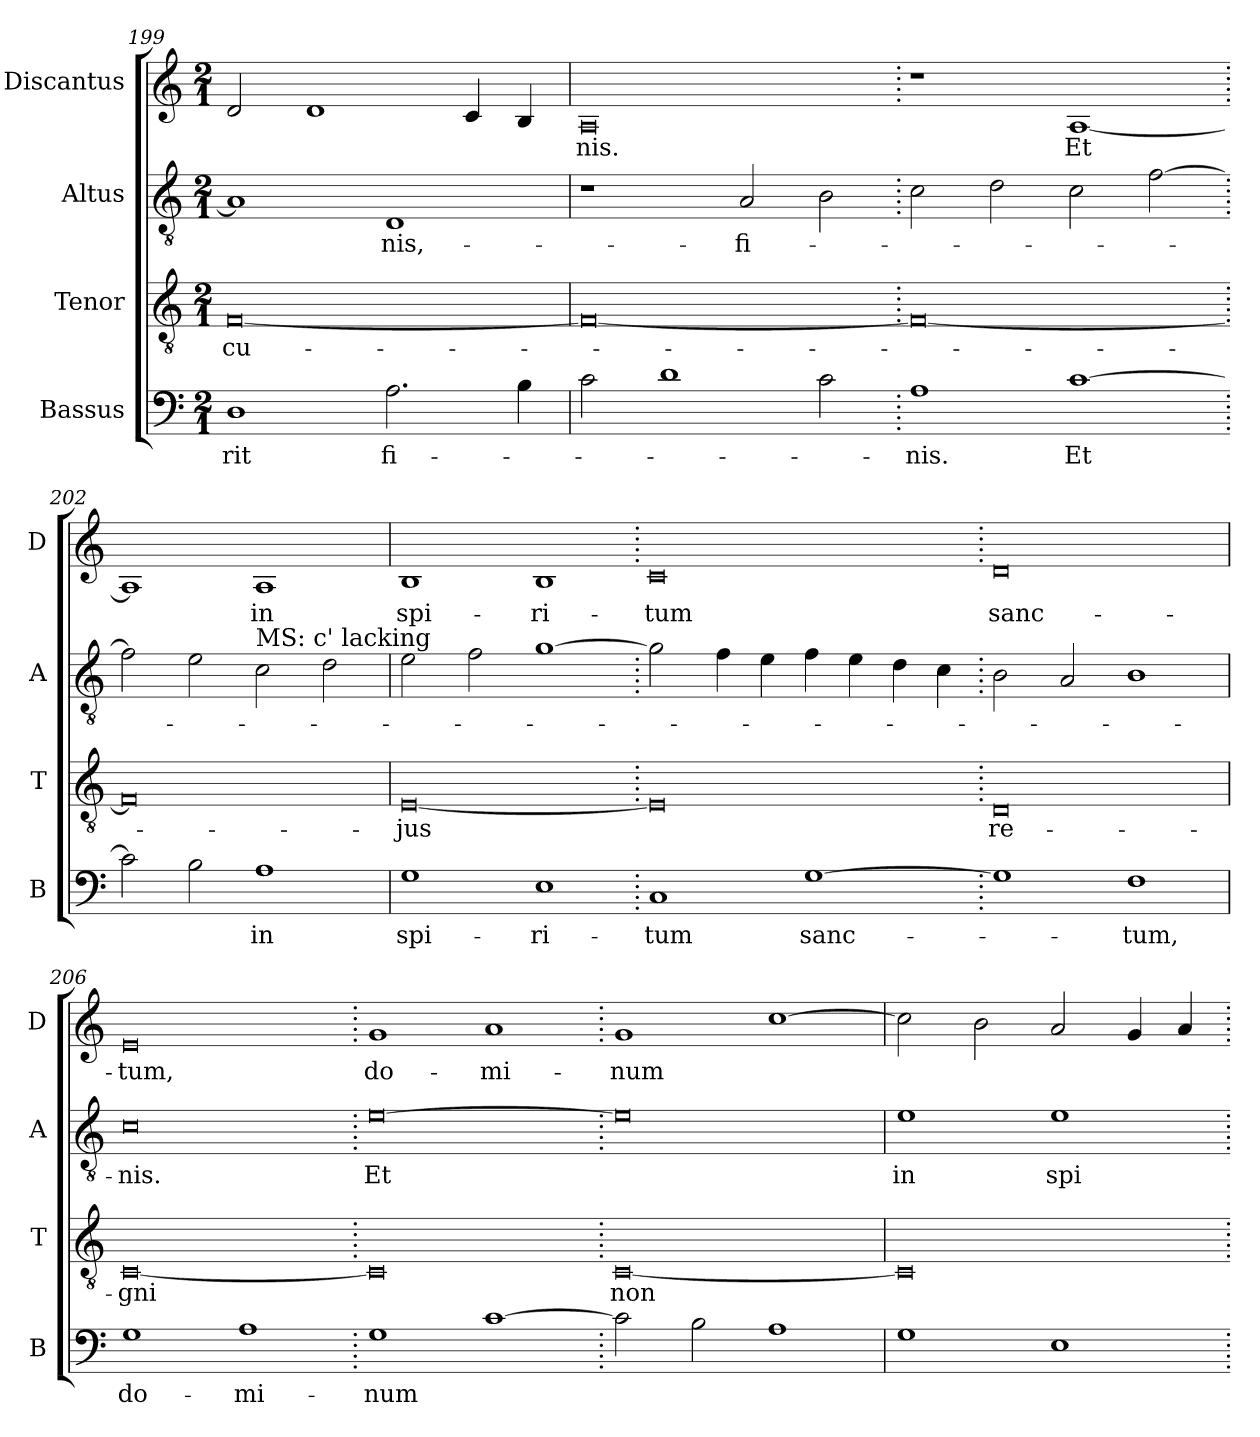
**kern	**text	**kern	**text	**kern	**text	**kern	**text
*part4	*part4	*part3	*part3	*part2	*part2	*part1	*part1
*staff4	*staff4	*staff3	*staff3	*staff2	*staff2	*staff1	*staff1
*I"Bassus	*	*I"Tenor	*	*I"Altus	*	*I"Discantus	*
*I'B	*	*I'T	*	*I'A	*	*I'D	*
*clefF4	*	*clefGv2	*	*clefGv2	*	*clefG2	*
*k[]	*	*k[]	*	*k[]	*	*k[]	*
*M2/1	*	*M2/1	*	*M2/1	*	*M2/1	*
=199	=199	=199	=199	=199	=199	=199	=199
1D	-rit	[0F	cu-	1A]	.	2d	.
.	.	.	.	.	.	1d	.
2.A	fi-	.	.	1D	-nis,-	.	.
.	.	.	.	.	.	4c	.
4B	.	.	.	.	.	4B	.
=200	=200	=200	=200	=200	=200	=200	=200
2c	.	0F_	.	1r	.	0A	-nis.
1d	.	.	.	.	.	.	.
.	.	.	.	2A	-fi-	.	.
2c	.	.	.	2B	.	.	.
=201.	=201.	=201.	=201.	=201.	=201.	=201.	=201.
1A	-nis.	0F_	.	2c	.	1r	.
.	.	.	.	2d	.	.	.
[1c	Et	.	.	2c	.	[1A	Et
.	.	.	.	[2f	.	.	.
=202.	=202.	=202.	=202.	=202.	=202.	=202.	=202.
2c]	.	0F]	.	2f]	.	1A]	.
2B	.	.	.	2e	.	.	.
!	!	!	!	!LO:TX:a:t=MS&colon; c' lacking	!	!	!
1A	in	.	.	2c	.	1A	in
.	.	.	.	2d	.	.	.
=203	=203	=203	=203	=203	=203	=203	=203
1G	spi-	[0E	-jus	2e	.	1B	spi-
.	.	.	.	2f	.	.	.
1E	-ri-	.	.	[1g	.	1B	-ri-
=204.	=204.	=204.	=204.	=204.	=204.	=204.	=204.
1C	-tum	0E]	.	2g]	.	0c	-tum
.	.	.	.	4f	.	.	.
.	.	.	.	4e	.	.	.
[1G	sanc-	.	.	4f	.	.	.
.	.	.	.	4e	.	.	.
.	.	.	.	4d	.	.	.
.	.	.	.	4c	.	.	.
=205.	=205.	=205.	=205.	=205.	=205.	=205.	=205.
1G]	.	0D	re-	2B	.	0d	sanc-
.	.	.	.	2A	.	.	.
1F	-tum,	.	.	1B	.	.	.
=206	=206	=206	=206	=206	=206	=206	=206
1G	do-	[0C	-gni	0c	-nis.	0e	-tum,
1A	-mi-	.	.	.	.	.	.
=207.	=207.	=207.	=207.	=207.	=207.	=207.	=207.
1G	-num	0C]	.	[0e	Et	1g	do-
[1c	.	.	.	.	.	1a	-mi-
=208.	=208.	=208.	=208.	=208.	=208.	=208.	=208.
2c]	.	[0C	non	0e]	.	1g	-num
2B	.	.	.	.	.	.	.
1A	.	.	.	.	.	[1cc	.
=209	=209	=209	=209	=209	=209	=209	=209
1G	.	0C]	.	1e	in	2cc]	.
.	.	.	.	.	.	2b	.
1E	.	.	.	1e	spi-	2a	.
.	.	.	.	.	.	4g	.
.	.	.	.	.	.	4a	.
=.	=.	=.	=.	=.	=.	=.	=.
*-	*-	*-	*-	*-	*-	*-	*-
